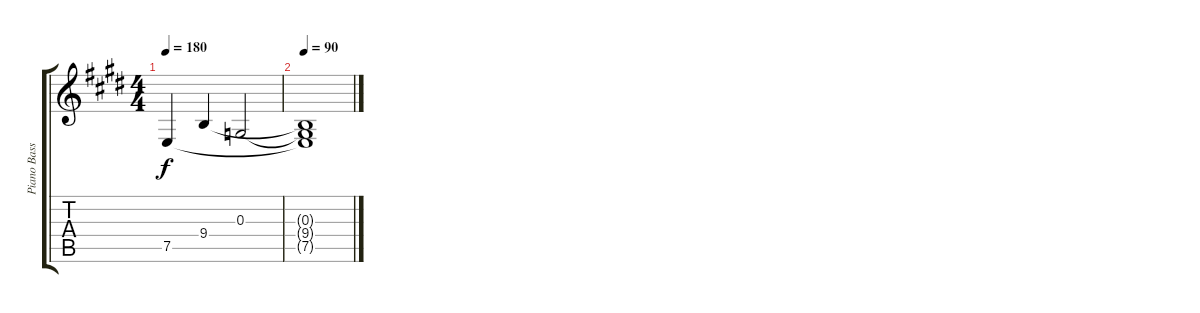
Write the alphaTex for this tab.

\track ("Piano Bass" "Piano Bass") {instrument acousticgrandpiano}
\staff {score tabs}
\tuning (E4 B3 G3 D3 A2 E2) {hide}
\ts (4 4)
\tempo 180
\clef g2
\ks e
7.5{t}.4{dy f} 9.4{t}.4 0.3{t}.2 |
\tempo 90
(0.3{t} 9.4{t} 7.5{t}).1
